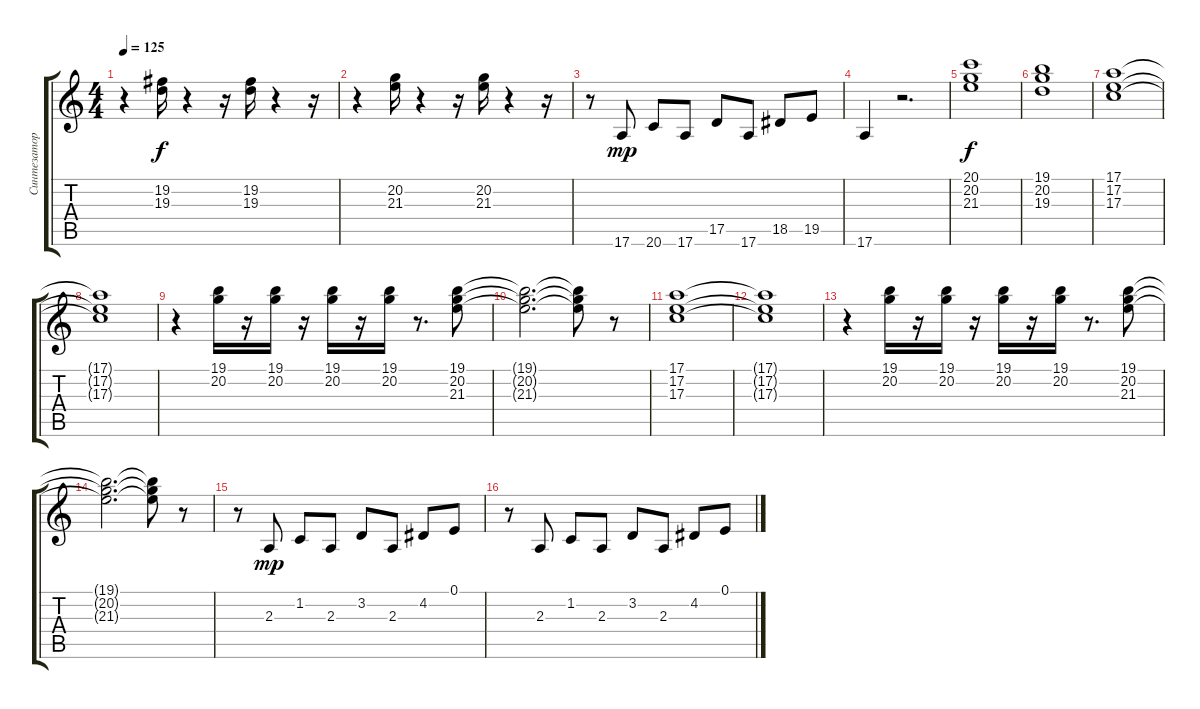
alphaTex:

\track ("Синтезатор" "Синтезатор") {instrument rockorgan}
\staff {score tabs}
\tuning (E4 B3 G3 D3 A2 E2) {hide}
\ts (4 4)
\tempo 125
\clef g2
\ks c
r.4{dy mp} (19.2 19.3).16{dy f} r.4 r.16 (19.2 19.3).16 r.4 r.16 |
r.4 (20.2 21.3).16 r.4 r.16 (20.2 21.3).16 r.4 r.16 |
r.8 17.6.8{dy mp} 20.6.8 17.6.8 17.5.8 17.6.8 18.5.8 19.5.8 |
17.6.4 r.2{d} |
(20.1 20.2 21.3).1{dy f} |
(19.1 20.2 19.3).1 |
(17.1 17.2 17.3).1 |
(17.1{t} 17.2{t} 17.3{t}).1 |
r.4 (19.1 20.2).16 r.16 (19.1 20.2).16 r.16 (19.1 20.2).16 r.16 (19.1 20.2).16 r.8{d} (19.1 20.2 21.3).8 |
(19.1{t} 20.2{t} 21.3{t}).2{d} (19.1{t} 20.2{t} 21.3{t}).8 r.8 |
(17.1 17.2 17.3).1 |
(17.1{t} 17.2{t} 17.3{t}).1 |
r.4 (19.1 20.2).16 r.16 (19.1 20.2).16 r.16 (19.1 20.2).16 r.16 (19.1 20.2).16 r.8{d} (19.1 20.2 21.3).8 |
(19.1{t} 20.2{t} 21.3{t}).2{d} (19.1{t} 20.2{t} 21.3{t}).8 r.8 |
r.8 2.3.8{dy mp} 1.2.8 2.3.8 3.2.8 2.3.8 4.2.8 0.1.8 |
r.8 2.3.8 1.2.8 2.3.8 3.2.8 2.3.8 4.2.8 0.1.8
